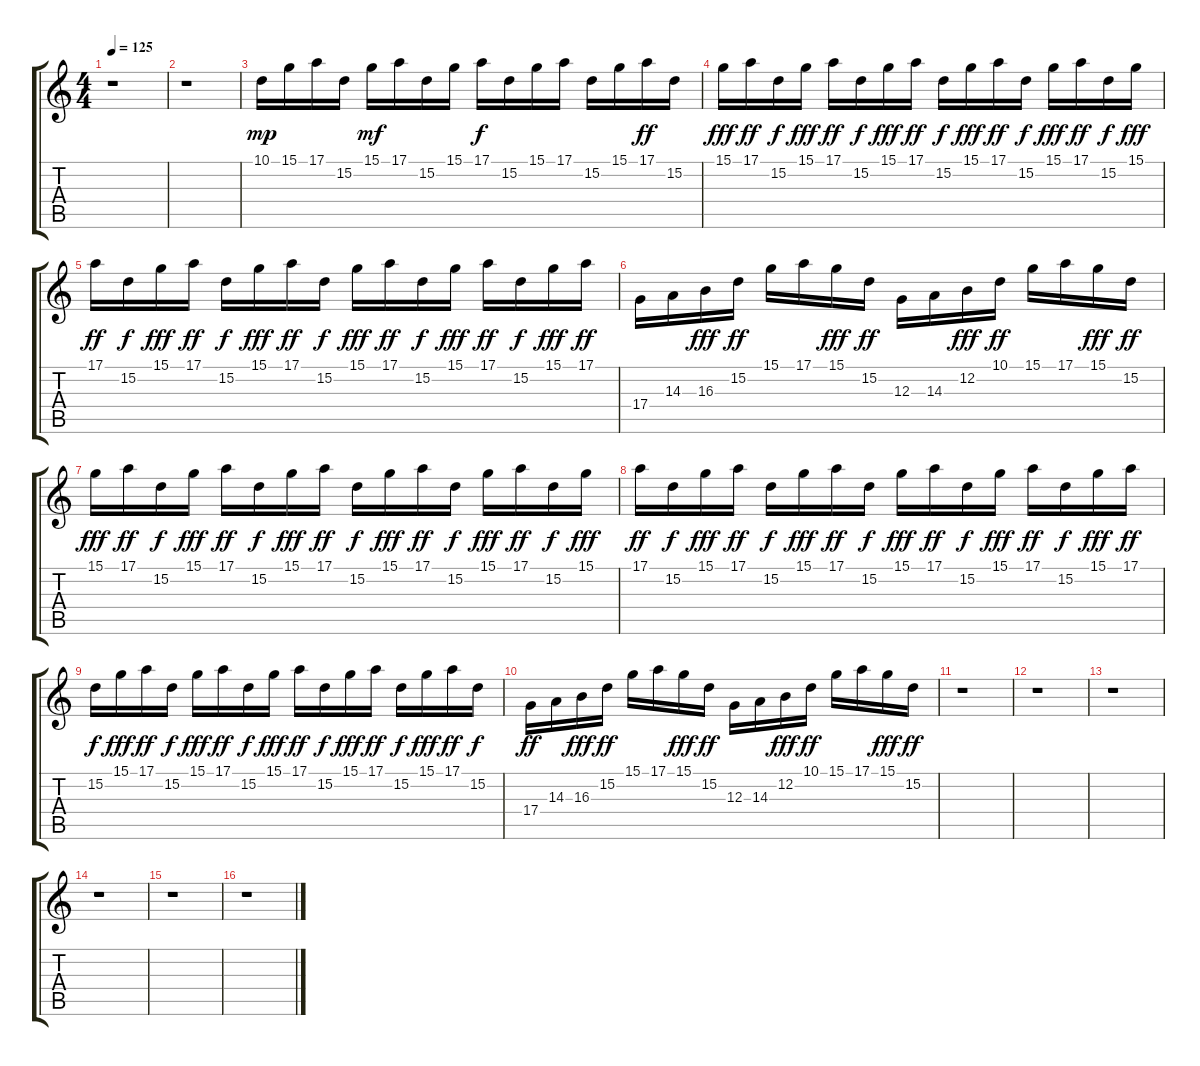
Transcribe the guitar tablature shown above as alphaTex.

\track "" {instrument electricpiano2}
\staff {score tabs}
\tuning (E4 B3 G3 D3 A2 E2) {hide}
\ts (4 4)
\tempo 125
\clef g2
\ks c
r.1{dy ff} |
r.1 |
10.1.16{dy mp balance 8} 15.1.16{balance 15} 17.1.16{balance 8} 15.2.16{balance 1} 15.1.16{dy mf balance 8} 17.1.16{balance 15} 15.2.16{balance 8} 15.1.16{balance 1} 17.1.16{dy f balance 8} 15.2.16{balance 15} 15.1.16{balance 8} 17.1.16{balance 1} 15.2.16{balance 15} 15.1.16{balance 8} 17.1.16{dy ff balance 1} 15.2.16{balance 8} |
15.1.16{dy fff balance 15} 17.1.16{dy ff balance 8} 15.2.16{dy f balance 1} 15.1.16{dy fff balance 8} 17.1.16{dy ff balance 15} 15.2.16{dy f balance 8} 15.1.16{dy fff balance 1} 17.1.16{dy ff balance 15} 15.2.16{dy f balance 8} 15.1.16{dy fff balance 1} 17.1.16{dy ff balance 8} 15.2.16{dy f balance 15} 15.1.16{dy fff balance 8} 17.1.16{dy ff balance 1} 15.2.16{dy f balance 8} 15.1.16{dy fff balance 15} |
17.1.16{dy ff balance 8} 15.2.16{dy f balance 1} 15.1.16{dy fff balance 8} 17.1.16{dy ff balance 15} 15.2.16{dy f balance 8} 15.1.16{dy fff balance 1} 17.1.16{dy ff balance 15} 15.2.16{dy f balance 8} 15.1.16{dy fff balance 1} 17.1.16{dy ff balance 8} 15.2.16{dy f balance 15} 15.1.16{dy fff balance 8} 17.1.16{dy ff balance 1} 15.2.16{dy f balance 8} 15.1.16{dy fff balance 15} 17.1.16{dy ff balance 8} |
17.4.16{balance 1} 14.3.16{balance 8} 16.3.16{dy fff balance 15} 15.2.16{dy ff balance 8} 15.1.16{balance 1} 17.1.16{balance 8} 15.1.16{dy fff balance 15} 15.2.16{dy ff balance 8} 12.3.16{balance 1} 14.3.16{balance 15} 12.2.16{dy fff balance 8} 10.1.16{dy ff balance 1} 15.1.16{balance 8} 17.1.16{balance 15} 15.1.16{dy fff balance 8} 15.2.16{dy ff balance 1} |
15.1.16{dy fff balance 8} 17.1.16{dy ff balance 15} 15.2.16{dy f balance 8} 15.1.16{dy fff balance 1} 17.1.16{dy ff balance 8} 15.2.16{dy f balance 15} 15.1.16{dy fff balance 8} 17.1.16{dy ff balance 1} 15.2.16{dy f balance 8} 15.1.16{dy fff balance 15} 17.1.16{dy ff balance 8} 15.2.16{dy f balance 1} 15.1.16{dy fff balance 15} 17.1.16{dy ff balance 8} 15.2.16{dy f balance 1} 15.1.16{dy fff balance 8} |
17.1.16{dy ff balance 15} 15.2.16{dy f balance 8} 15.1.16{dy fff balance 1} 17.1.16{dy ff balance 8} 15.2.16{dy f balance 15} 15.1.16{dy fff balance 8} 17.1.16{dy ff balance 1} 15.2.16{dy f balance 15} 15.1.16{dy fff balance 8} 17.1.16{dy ff balance 1} 15.2.16{dy f balance 8} 15.1.16{dy fff balance 15} 17.1.16{dy ff balance 8} 15.2.16{dy f balance 1} 15.1.16{dy fff balance 8} 17.1.16{dy ff balance 15} |
15.2.16{dy f balance 8} 15.1.16{dy fff balance 1} 17.1.16{dy ff balance 8} 15.2.16{dy f balance 15} 15.1.16{dy fff balance 8} 17.1.16{dy ff balance 1} 15.2.16{dy f balance 15} 15.1.16{dy fff balance 8} 17.1.16{dy ff balance 1} 15.2.16{dy f balance 8} 15.1.16{dy fff balance 15} 17.1.16{dy ff balance 8} 15.2.16{dy f balance 1} 15.1.16{dy fff balance 8} 17.1.16{dy ff balance 15} 15.2.16{dy f balance 8} |
17.4.16{dy ff balance 1} 14.3.16{balance 8} 16.3.16{dy fff balance 15} 15.2.16{dy ff balance 8} 15.1.16{balance 1} 17.1.16{balance 8} 15.1.16{dy fff balance 15} 15.2.16{dy ff balance 8} 12.3.16{balance 1} 14.3.16{balance 15} 12.2.16{dy fff balance 8} 10.1.16{dy ff balance 1} 15.1.16{balance 8} 17.1.16{balance 15} 15.1.16{dy fff balance 8} 15.2.16{dy ff balance 1} |
r.1 |
r.1 |
r.1 |
r.1 |
r.1 |
r.1
